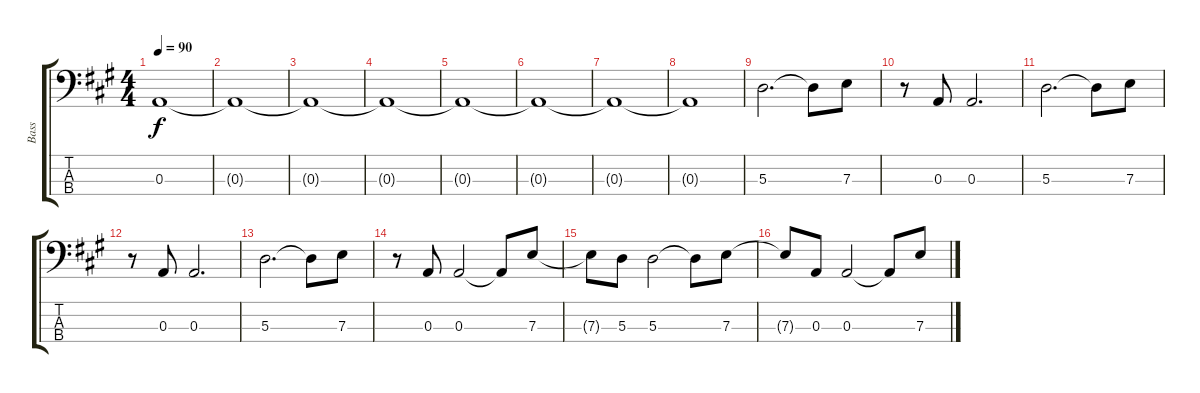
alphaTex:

\track ("Bass" "Bass") {instrument electricbassfinger}
\staff {score tabs}
\tuning (G2 D2 A1 D1) {hide}
\ts (4 4)
\tempo 90
\clef f4
\ks a
0.3.1{dy f} |
0.3{t}.1 |
0.3{t}.1 |
0.3{t}.1 |
0.3{t}.1 |
0.3{t}.1 |
0.3{t}.1 |
0.3{t}.1 |
5.3.2{d} 5.3{t}.8 7.3.8 |
r.8 0.3.8 0.3.2{d} |
5.3.2{d} 5.3{t}.8 7.3.8 |
r.8 0.3.8 0.3.2{d} |
5.3.2{d} 5.3{t}.8 7.3.8 |
r.8 0.3.8 0.3.2 0.3{t}.8 7.3.8 |
7.3{t}.8 5.3.8 5.3.2 5.3{t}.8 7.3.8 |
7.3{t}.8 0.3.8 0.3.2 0.3{t}.8 7.3.8
